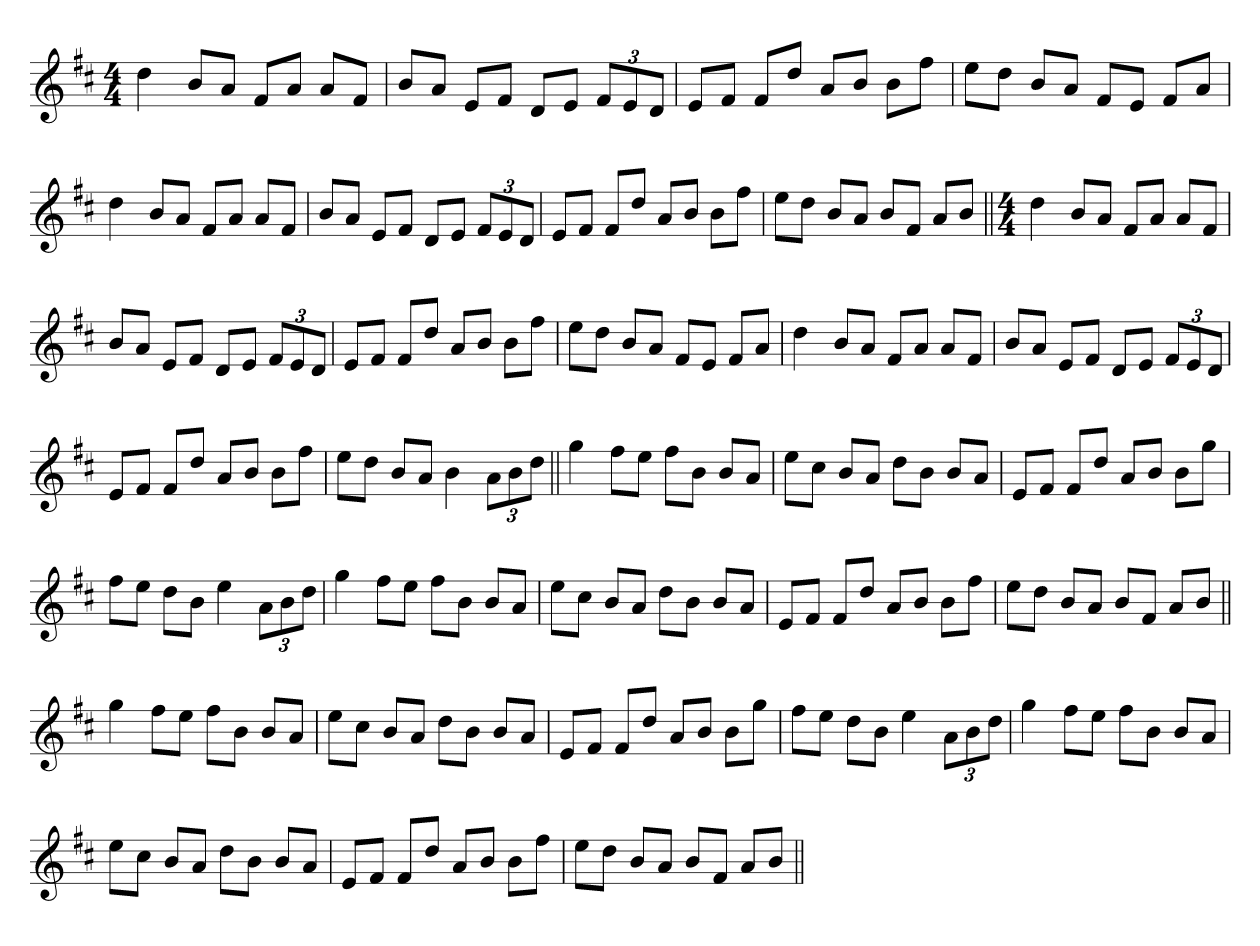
**kern
*part1
*staff1
*clefG2
*k[f#c#]
*D:
*M4/4
=1
4dd
8bL
8aJ
8f#L
8aJ
8aL
8f#J
=
8bL
8aJ
8eL
8f#J
8dL
8eJ
12f#L
12e
12dJ
=
8eL
8f#J
8f#L
8ddJ
8aL
8bJ
8bL
8ff#J
=
8eeL
8ddJ
8bL
8aJ
8f#L
8eJ
8f#L
8aJ
=
4dd
8bL
8aJ
8f#L
8aJ
8aL
8f#J
=
8bL
8aJ
8eL
8f#J
8dL
8eJ
12f#L
12e
12dJ
=
8eL
8f#J
8f#L
8ddJ
8aL
8bJ
8bL
8ff#J
=
8eeL
8ddJ
8bL
8aJ
8bL
8f#J
8aL
8bJ
=||
*M4/4
4dd
8bL
8aJ
8f#L
8aJ
8aL
8f#J
=
8bL
8aJ
8eL
8f#J
8dL
8eJ
12f#L
12e
12dJ
=
8eL
8f#J
8f#L
8ddJ
8aL
8bJ
8bL
8ff#J
=
8eeL
8ddJ
8bL
8aJ
8f#L
8eJ
8f#L
8aJ
=
4dd
8bL
8aJ
8f#L
8aJ
8aL
8f#J
=
8bL
8aJ
8eL
8f#J
8dL
8eJ
12f#L
12e
12dJ
=
8eL
8f#J
8f#L
8ddJ
8aL
8bJ
8bL
8ff#J
=
8eeL
8ddJ
8bL
8aJ
4b
12aL
12b
12ddJ
=||
4gg
8ff#L
8eeJ
8ff#L
8bJ
8bL
8aJ
=
8eeL
8cc#J
8bL
8aJ
8ddL
8bJ
8bL
8aJ
=
8eL
8f#J
8f#L
8ddJ
8aL
8bJ
8bL
8ggJ
=
8ff#L
8eeJ
8ddL
8bJ
4ee
12aL
12b
12ddJ
=
4gg
8ff#L
8eeJ
8ff#L
8bJ
8bL
8aJ
=
8eeL
8cc#J
8bL
8aJ
8ddL
8bJ
8bL
8aJ
=
8eL
8f#J
8f#L
8ddJ
8aL
8bJ
8bL
8ff#J
=
8eeL
8ddJ
8bL
8aJ
8bL
8f#J
8aL
8bJ
=||
4gg
8ff#L
8eeJ
8ff#L
8bJ
8bL
8aJ
=
8eeL
8cc#J
8bL
8aJ
8ddL
8bJ
8bL
8aJ
=
8eL
8f#J
8f#L
8ddJ
8aL
8bJ
8bL
8ggJ
=
8ff#L
8eeJ
8ddL
8bJ
4ee
12aL
12b
12ddJ
=
4gg
8ff#L
8eeJ
8ff#L
8bJ
8bL
8aJ
=
8eeL
8cc#J
8bL
8aJ
8ddL
8bJ
8bL
8aJ
=
8eL
8f#J
8f#L
8ddJ
8aL
8bJ
8bL
8ff#J
=
8eeL
8ddJ
8bL
8aJ
8bL
8f#J
8aL
8bJ
=||
*-
